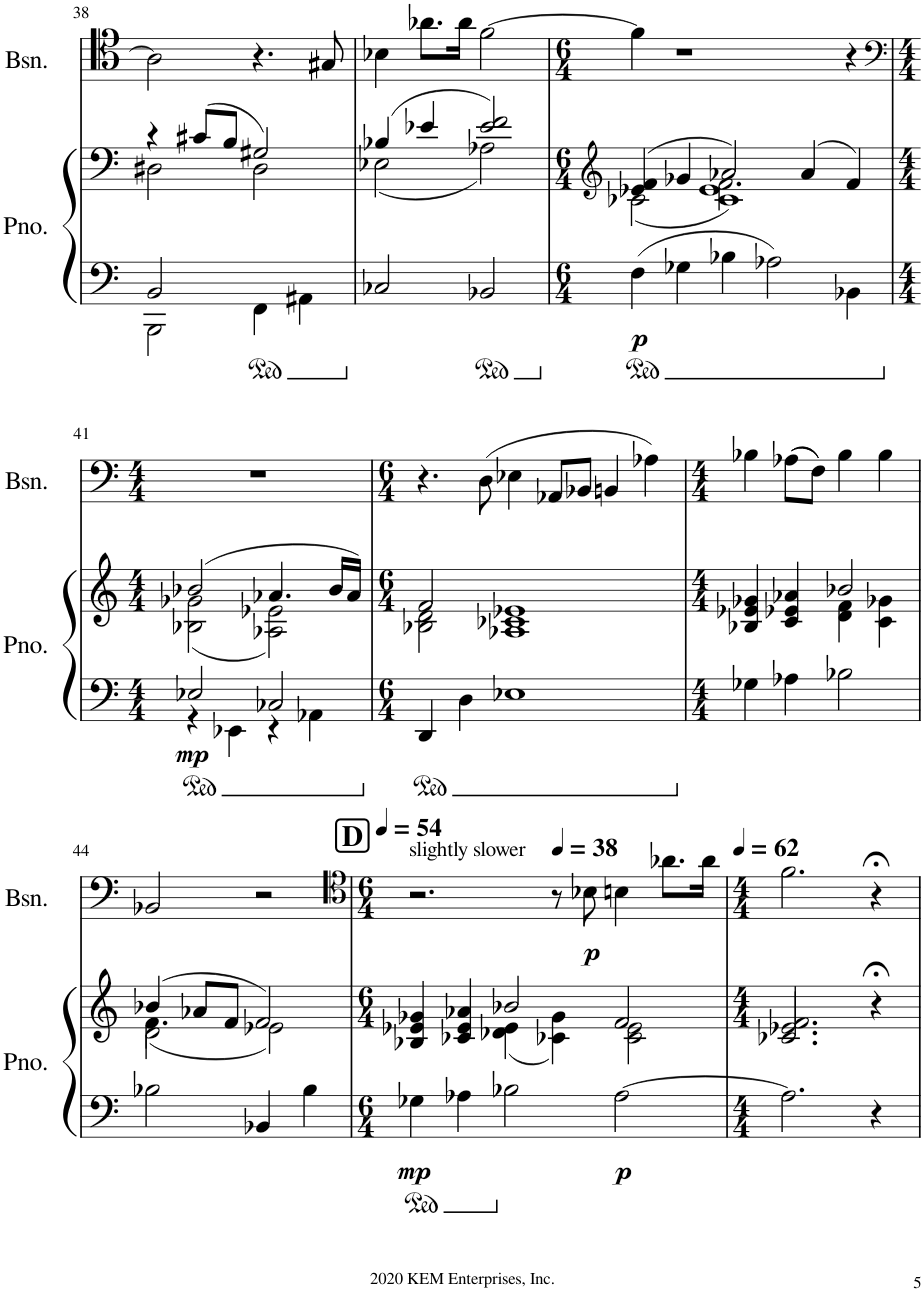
**kern	**kern	**dynam	**kern	**dynam
*part2	*part2	*part2	*part1	*part1
*staff3	*staff2	*staff2/3	*staff1	*staff1
*I"Piano	*	*	*I"Bassoon	*
*I'Pno.	*	*	*I'Bsn.	*
!!LO:PB:g=z
*clefF4	*clefF4	*	*clefC4	*
*k[]	*k[]	*	*k[]	*
*M4/4	*M4/4	*	*M4/4	*
=38	=38	=38	=38	=38
*^	*^	*	*	*
2BB/	2BBB\	4r	2D#X\	.	2A#\]	.
.	.	(8c#X/L	.	.	.	.
.	.	8B/J	.	.	.	.
4FF\	2ryy	2G#X/)	2D#\	.	4.r	.
4AA#X\	.	.	.	.	.	.
.	.	.	.	.	8G#X/	.
*v	*v	*	*	*	*	*
=39	=39	=39	=39	=39	=39
2C-X/	(4B-X/	(2E-X\	.	4B-X\	.
.	4e-X/	.	.	8.a-X\L	.
.	.	.	.	16a-\Jk	.
2BB-X/	2e-/ 2f/)	2A-X\)	.	[2f\	.
*	*v	*v	*	*	*
=40	=40	=40	=40	=40
*	*clefG2	*	*	*
*M6/4	*M6/4	*	*M6/4	*
*	*^	*	*	*
*	*	*^	*	*	*
!	!	!	!	!LO:DY:b=2	!	!
4F\	(4e-X/ 4f/	(2c-X\	2ryy	p	4f\]	.
4G-X\	4g-X/	.	.	.	1r	.
4B-X\	2a-X/)	1c- 1e-)	2.f\	.	.	.
2A-X\	.	.	.	.	.	.
.	(4a-/	.	.	.	.	.
4BB-X\	4f/)	.	4ryy	.	4r	.
*	*v	*v	*v	*	*	*
!!LO:LB:g=z
=41	=41	=41	=41	=41
*	*	*	*clefF4	*
*M4/4	*M4/4	*	*M4/4	*
*^	*^	*	*	*
*	*	*	*^	*	*	*
!	!	!	!	!	!LO:DY:b=2	!	!
*	*	*	*v	*v	*	*	*
2E-X/	4r	(2b-X/	(2B-X\ 2g-X\	mp	1r	.
.	4EE-X\	.	.	.	.	.
2C-X/	4r	4.a-X/	2A-X\ 2e-X\)	.	.	.
.	4AA-X\	.	.	.	.	.
.	.	16b-/LL	.	.	.	.
.	.	16a-/JJ)	.	.	.	.
*v	*v	*	*	*	*	*
=42	=42	=42	=42	=42	=42
*M6/4	*M6/4	*	*	*M6/4	*
4DD/	2f/	2B-X\ 2d\	.	4.r	.
4D\	.	.	.	.	.
.	.	.	.	(8D\	.
1E-X	1A-X 1c-X 1e-X	1ryy	.	4E-X\	.
.	.	.	.	8AA-X/L	.
.	.	.	.	8BB-X/J	.
.	.	.	.	4BBn/	.
.	.	.	.	4A-X\)	.
=43	=43	=43	=43	=43	=43
*M4/4	*M4/4	*	*	*M4/4	*
4G-X\	4B-X/ 4e-X/ 4g-X/	2ryy	.	4B-X\	.
4A-X\	4c/ 4e-X/ 4a-X/	.	.	((8A-X\L	.
.	.	.	.	8F\J))	.
2B-X\	2b-X/	4d\ 4f\	.	4B-\	.
.	.	4c\ 4g-X\	.	4B-\	.
!!LO:LB:g=z
=44	=44	=44	=44	=44	=44
*	*	*^	*	*	*
2B-X\	(4b-X/	(4.f\	2d\	.	2BB-X/	.
.	8a-X/L	.	.	.	.	.
.	8f/J	8ryy	.	.	.	.
4BB-X/	2f/)	2e-X\)	2ryy	.	2r	.
4B-\	.	.	.	.	.	.
*	*v	*v	*v	*	*	*
=45	=45	=45	=45	=45
!!LO:REH:place=s1:a:B:cj:fs=14:t=D
*	*	*	*clefC4	*
*M6/4	*M6/4	*	*M6/4	*
*	*	*	*MM54	*
*	*^	*	*	*
!	!	!	!	!LO:TX:a:t=slightly slower	!
!	!	!	!LO:DY:b=2	!	!
4G-X\	4B-X/ 4e-X/ 4g-X/	2ryy	mp	2.r	.
4A-X\	4c-X/ 4e-/ 4a-X/	.	.	.	.
2B-X\	2b-X/	(4d-X\ 4e-\	.	.	.
*	*	*	*	*MM38	*
.	.	4c-X\ 4g-\)	.	8r	.
!	!	!	!	!	!LO:DY:b
.	.	.	.	8B-X\	p
!	!	!	!LO:DY:b=2	!	!
[2A-\	2c-\ 2e-\	2f/	p	4Bn\	.
.	.	.	.	8.a-X\L	.
.	.	.	.	16a-\Jk	.
=46	=46	=46	=46	=46	=46
*M4/4	*M4/4	*	*	*M4/4	*
*	*	*	*	*MM62	*
2.A-\]	2.c-X/ 2.e-X/	2.f/	.	2.f\	.
4r	4r;<	4ryy	.	4r;<	.
*	*v	*v	*	*	*
=	=	=	=	=
*-	*-	*-	*-	*-
